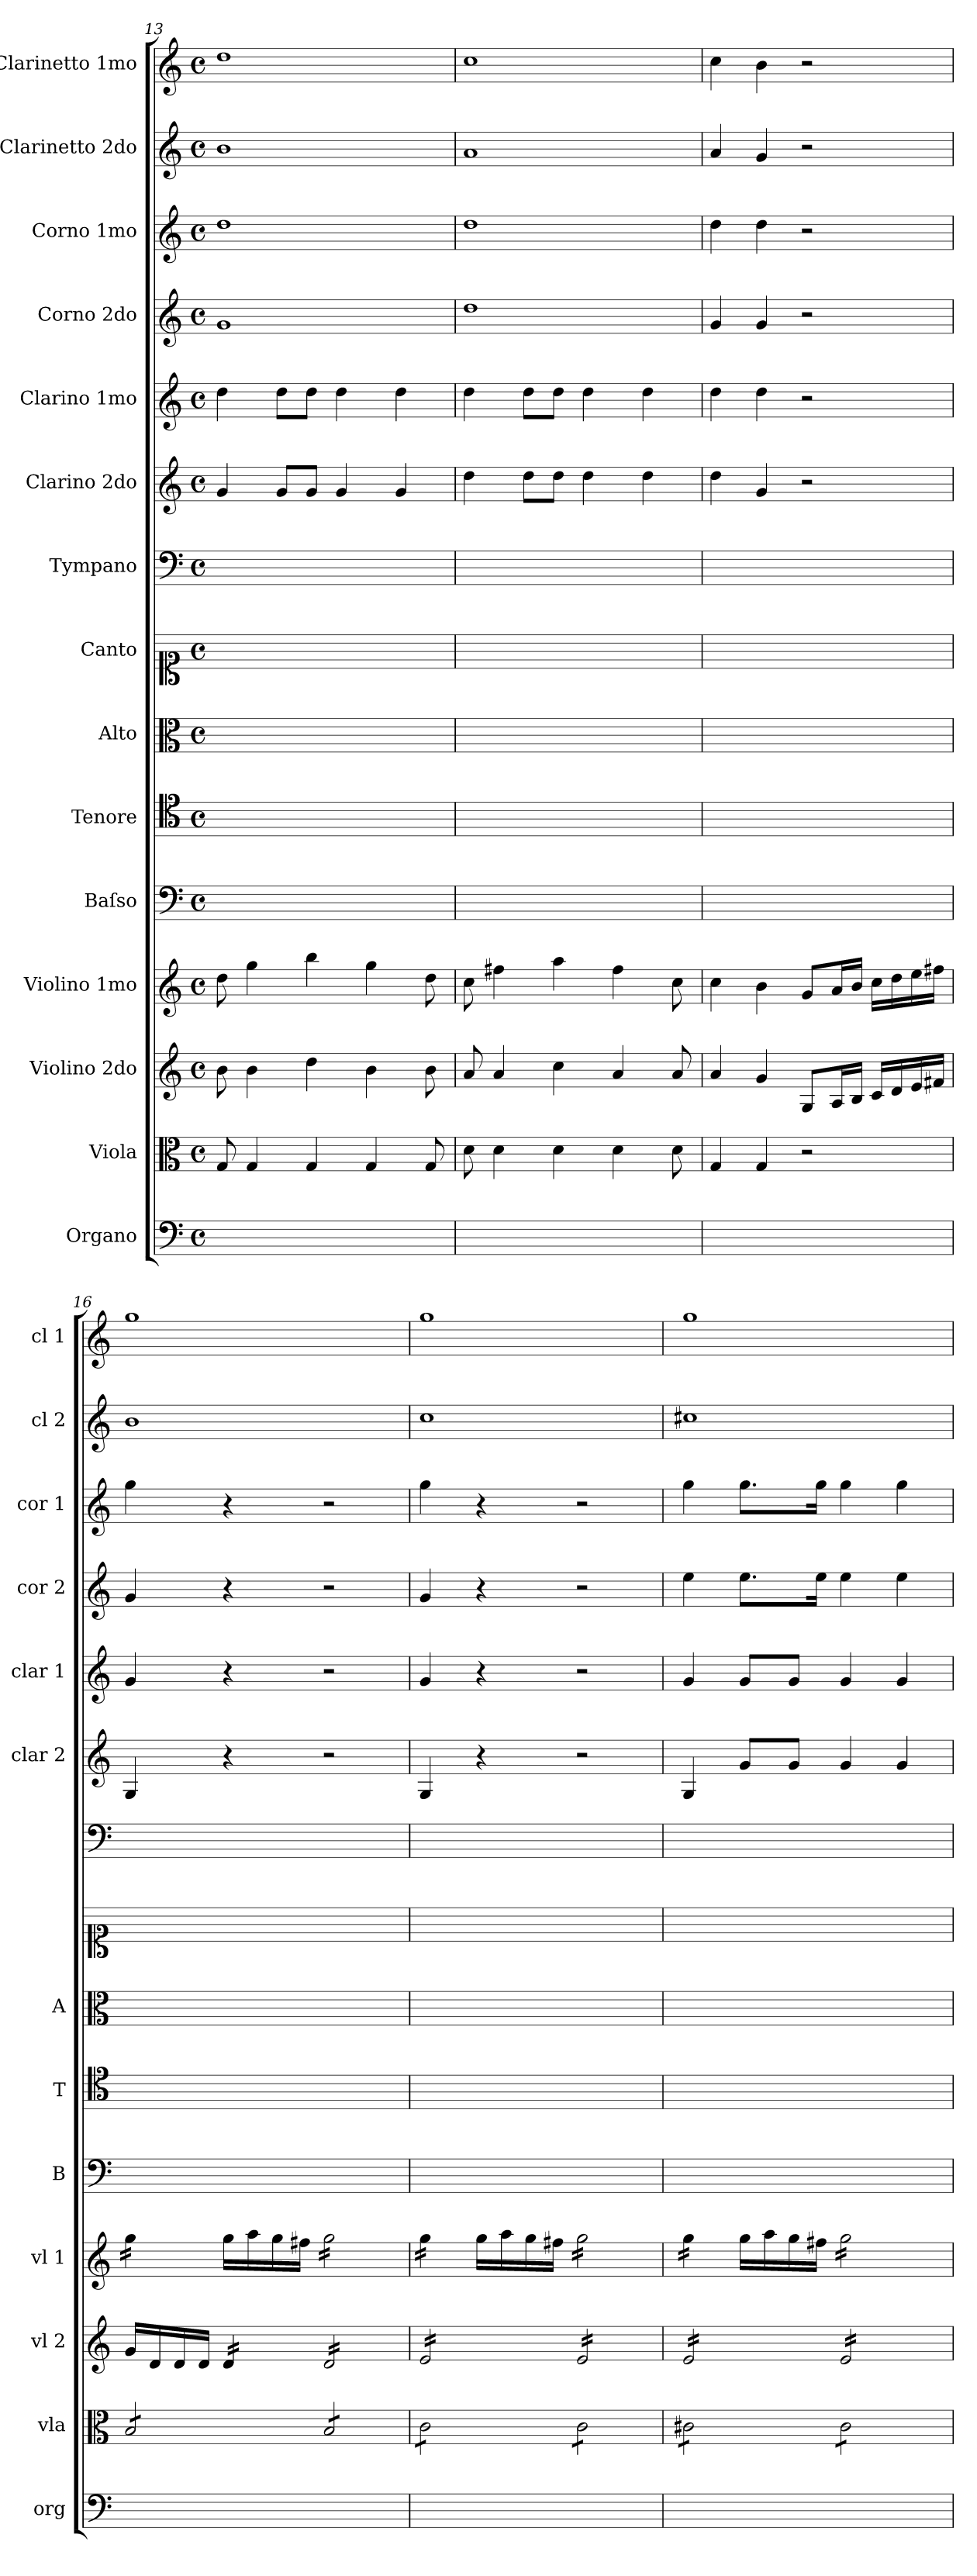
**kern	**kern	**kern	**kern	**kern	**kern	**kern	**kern	**kern	**kern	**kern	**kern	**kern	**kern	**kern
*part15	*part14	*part13	*part12	*part11	*part10	*part9	*part8	*part7	*part6	*part5	*part4	*part3	*part2	*part1
*staff15	*staff14	*staff13	*staff12	*staff11	*staff10	*staff9	*staff8	*staff7	*staff6	*staff5	*staff4	*staff3	*staff2	*staff1
*I"Organo	*I"Viola	*I"Violino 2do	*I"Violino 1mo	*I"Baſso	*I"Tenore	*I"Alto	*I"Canto	*I"Tympano	*I"Clarino 2do	*I"Clarino 1mo	*I"Corno 2do	*I"Corno 1mo	*I"Clarinetto 2do	*I"Clarinetto 1mo
*I'org	*I'vla	*I'vl 2	*I'vl 1	*I'B	*I'T	*I'A	*	*	*I'clar 2	*I'clar 1	*I'cor 2	*I'cor 1	*I'cl 2	*I'cl 1
*clefF4	*clefC3	*clefG2	*clefG2	*clefF4	*clefC4	*clefC3	*clefC1	*clefF4	*clefG2	*clefG2	*clefG2	*clefG2	*clefG2	*clefG2
*k[]	*k[]	*k[]	*k[]	*k[]	*k[]	*k[]	*k[]	*k[]	*k[]	*k[]	*k[]	*k[]	*k[]	*k[]
*C:	*C:	*C:	*C:	*C:	*C:	*C:	*C:	*C:	*C:	*C:	*C:	*C:	*C:	*C:
*M4/4	*M4/4	*M4/4	*M4/4	*M4/4	*M4/4	*M4/4	*M4/4	*M4/4	*M4/4	*M4/4	*M4/4	*M4/4	*M4/4	*M4/4
*met(c)	*met(c)	*met(c)	*met(c)	*met(c)	*met(c)	*met(c)	*met(c)	*met(c)	*met(c)	*met(c)	*met(c)	*met(c)	*met(c)	*met(c)
=13	=13	=13	=13	=13	=13	=13	=13	=13	=13	=13	=13	=13	=13	=13
1ryy	8G/	8b\	8dd\	1ryy	1ryy	1ryy	1ryy	1ryy	4g/	4dd\	1g/	1dd\	1b\	1dd\
.	4G/	4b\	4gg\	.	.	.	.	.	.	.	.	.	.	.
.	.	.	.	.	.	.	.	.	8g/L	8dd\L	.	.	.	.
.	4G/	4dd\	4bb\	.	.	.	.	.	8g/J	8dd\J	.	.	.	.
.	.	.	.	.	.	.	.	.	4g/	4dd\	.	.	.	.
.	4G/	4b\	4gg\	.	.	.	.	.	.	.	.	.	.	.
.	.	.	.	.	.	.	.	.	4g/	4dd\	.	.	.	.
.	8G/	8b\	8dd\	.	.	.	.	.	.	.	.	.	.	.
=14	=14	=14	=14	=14	=14	=14	=14	=14	=14	=14	=14	=14	=14	=14
1ryy	8d\	8a/	8cc\	1ryy	1ryy	1ryy	1ryy	1ryy	4dd\	4dd\	1dd\	1dd\	1a/	1cc\
.	4d\	4a/	4ff#X\	.	.	.	.	.	.	.	.	.	.	.
.	.	.	.	.	.	.	.	.	8dd\L	8dd\L	.	.	.	.
.	4d\	4cc\	4aa\	.	.	.	.	.	8dd\J	8dd\J	.	.	.	.
.	.	.	.	.	.	.	.	.	4dd\	4dd\	.	.	.	.
.	4d\	4a/	4ff#\	.	.	.	.	.	.	.	.	.	.	.
.	.	.	.	.	.	.	.	.	4dd\	4dd\	.	.	.	.
.	8d\	8a/	8cc\	.	.	.	.	.	.	.	.	.	.	.
=15	=15	=15	=15	=15	=15	=15	=15	=15	=15	=15	=15	=15	=15	=15
1ryy	4G/	4a/	4cc\	1ryy	1ryy	1ryy	1ryy	1ryy	4dd\	4dd\	4g/	4dd\	4a/	4cc\
.	4G/	4g/	4b\	.	.	.	.	.	4g/	4dd\	4g/	4dd\	4g/	4b\
.	2r	8G/L	8g/L	.	.	.	.	.	2r	2r	2r	2r	2r	2r
.	.	16A/L	16a/L	.	.	.	.	.	.	.	.	.	.	.
.	.	16B/JJ	16b/JJ	.	.	.	.	.	.	.	.	.	.	.
.	.	16c/LL	16cc\LL	.	.	.	.	.	.	.	.	.	.	.
.	.	16d/	16dd\	.	.	.	.	.	.	.	.	.	.	.
.	.	16e/	16ee\	.	.	.	.	.	.	.	.	.	.	.
.	.	16f#X/JJ	16ff#X\JJ	.	.	.	.	.	.	.	.	.	.	.
=16	=16	=16	=16	=16	=16	=16	=16	=16	=16	=16	=16	=16	=16	=16
*	*tremolo	*	*	*	*	*	*	*	*	*	*	*	*	*
*	*	*	*tremolo	*	*	*	*	*	*	*	*	*	*	*
1ryy	8B/L	16g/LL	16gg\LL	1ryy	1ryy	1ryy	1ryy	1ryy	4G/	4g/	4g/	4gg\	1b\	1gg\
.	.	16d/	16gg\	.	.	.	.	.	.	.	.	.	.	.
.	8B/	16d/	16gg\	.	.	.	.	.	.	.	.	.	.	.
.	.	16d/JJ	16gg\JJ	.	.	.	.	.	.	.	.	.	.	.
*	*	*	*Xtremolo	*	*	*	*	*	*	*	*	*	*	*
*	*	*tremolo	*	*	*	*	*	*	*	*	*	*	*	*
.	8B/	16d/LL	16gg\LL	.	.	.	.	.	4r	4r	4r	4r	.	.
.	.	16d/	16aa\	.	.	.	.	.	.	.	.	.	.	.
.	8B/J	16d/	16gg\	.	.	.	.	.	.	.	.	.	.	.
.	.	16d/JJ	16ff#X\JJ	.	.	.	.	.	.	.	.	.	.	.
*	*	*	*tremolo	*	*	*	*	*	*	*	*	*	*	*
.	8B/L	16d/LL	16gg\LL	.	.	.	.	.	2r	2r	2r	2r	.	.
.	.	16d/	16gg\	.	.	.	.	.	.	.	.	.	.	.
.	8B/	16d/	16gg\	.	.	.	.	.	.	.	.	.	.	.
.	.	16d/	16gg\	.	.	.	.	.	.	.	.	.	.	.
.	8B/	16d/	16gg\	.	.	.	.	.	.	.	.	.	.	.
.	.	16d/	16gg\	.	.	.	.	.	.	.	.	.	.	.
.	8B/J	16d/	16gg\	.	.	.	.	.	.	.	.	.	.	.
.	.	16d/JJ	16gg\JJ	.	.	.	.	.	.	.	.	.	.	.
=17	=17	=17	=17	=17	=17	=17	=17	=17	=17	=17	=17	=17	=17	=17
1ryy	8c\L	16e/LL	16gg\LL	1ryy	1ryy	1ryy	1ryy	1ryy	4G/	4g/	4g/	4gg\	1cc\	1gg\
.	.	16e/	16gg\	.	.	.	.	.	.	.	.	.	.	.
.	8c\	16e/	16gg\	.	.	.	.	.	.	.	.	.	.	.
.	.	16e/	16gg\JJ	.	.	.	.	.	.	.	.	.	.	.
*	*	*	*Xtremolo	*	*	*	*	*	*	*	*	*	*	*
.	8c\	16e/	16gg\LL	.	.	.	.	.	4r	4r	4r	4r	.	.
.	.	16e/	16aa\	.	.	.	.	.	.	.	.	.	.	.
.	8c\J	16e/	16gg\	.	.	.	.	.	.	.	.	.	.	.
.	.	16e/JJ	16ff#X\JJ	.	.	.	.	.	.	.	.	.	.	.
*	*	*	*tremolo	*	*	*	*	*	*	*	*	*	*	*
.	8c\L	16e/LL	16gg\LL	.	.	.	.	.	2r	2r	2r	2r	.	.
.	.	16e/	16gg\	.	.	.	.	.	.	.	.	.	.	.
.	8c\	16e/	16gg\	.	.	.	.	.	.	.	.	.	.	.
.	.	16e/	16gg\	.	.	.	.	.	.	.	.	.	.	.
.	8c\	16e/	16gg\	.	.	.	.	.	.	.	.	.	.	.
.	.	16e/	16gg\	.	.	.	.	.	.	.	.	.	.	.
.	8c\J	16e/	16gg\	.	.	.	.	.	.	.	.	.	.	.
.	.	16e/JJ	16gg\JJ	.	.	.	.	.	.	.	.	.	.	.
=18	=18	=18	=18	=18	=18	=18	=18	=18	=18	=18	=18	=18	=18	=18
1ryy	8c#X\L	16e/LL	16gg\LL	1ryy	1ryy	1ryy	1ryy	1ryy	4G/	4g/	4ee\	4gg\	1cc#X\	1gg\
.	.	16e/	16gg\	.	.	.	.	.	.	.	.	.	.	.
.	8c#X\	16e/	16gg\	.	.	.	.	.	.	.	.	.	.	.
.	.	16e/	16gg\JJ	.	.	.	.	.	.	.	.	.	.	.
*	*	*	*Xtremolo	*	*	*	*	*	*	*	*	*	*	*
.	8c#X\	16e/	16gg\LL	.	.	.	.	.	8g/L	8g/L	8.ee\L	8.gg\L	.	.
.	.	16e/	16aa\	.	.	.	.	.	.	.	.	.	.	.
.	8c#X\J	16e/	16gg\	.	.	.	.	.	8g/J	8g/J	.	.	.	.
.	.	16e/JJ	16ff#X\JJ	.	.	.	.	.	.	.	16ee\Jk	16gg\Jk	.	.
*	*	*	*tremolo	*	*	*	*	*	*	*	*	*	*	*
.	8c#\L	16e/LL	16gg\LL	.	.	.	.	.	4g/	4g/	4ee\	4gg\	.	.
.	.	16e/	16gg\	.	.	.	.	.	.	.	.	.	.	.
.	8c#\	16e/	16gg\	.	.	.	.	.	.	.	.	.	.	.
.	.	16e/	16gg\	.	.	.	.	.	.	.	.	.	.	.
.	8c#\	16e/	16gg\	.	.	.	.	.	4g/	4g/	4ee\	4gg\	.	.
.	.	16e/	16gg\	.	.	.	.	.	.	.	.	.	.	.
.	8c#\J	16e/	16gg\	.	.	.	.	.	.	.	.	.	.	.
*	*Xtremolo	*	*	*	*	*	*	*	*	*	*	*	*	*
.	.	16e/JJ	16gg\JJ	.	.	.	.	.	.	.	.	.	.	.
*	*	*	*Xtremolo	*	*	*	*	*	*	*	*	*	*	*
*	*	*Xtremolo	*	*	*	*	*	*	*	*	*	*	*	*
=	=	=	=	=	=	=	=	=	=	=	=	=	=	=
*-	*-	*-	*-	*-	*-	*-	*-	*-	*-	*-	*-	*-	*-	*-
